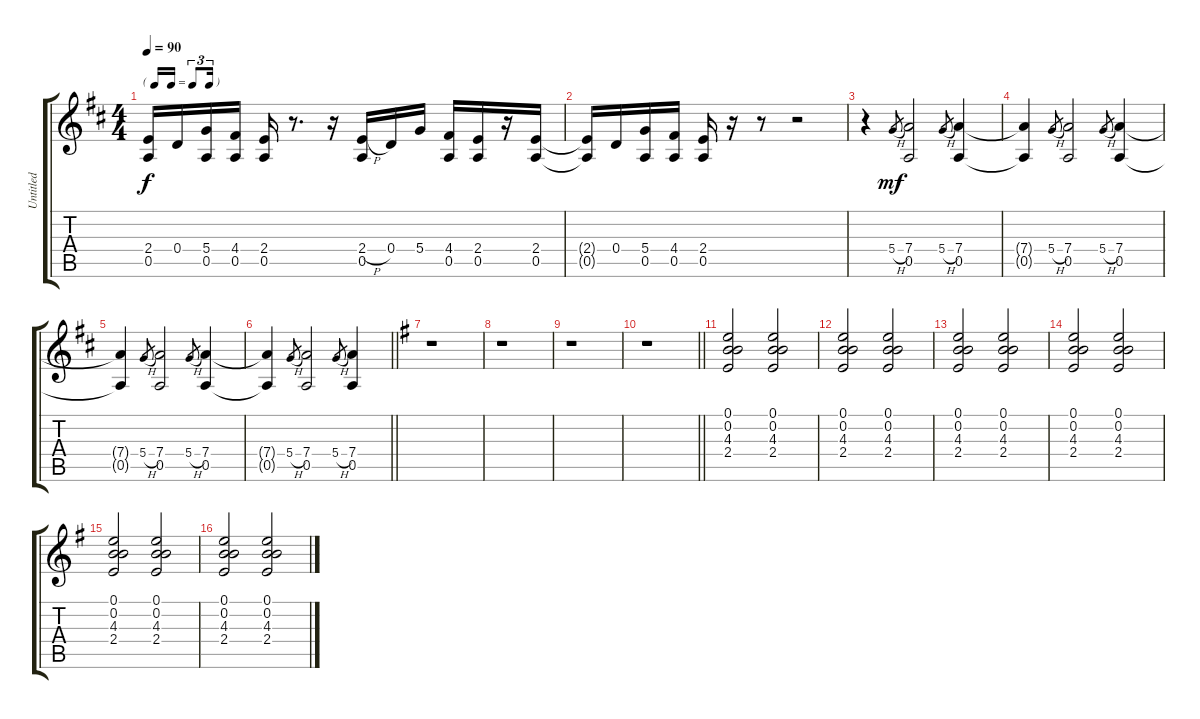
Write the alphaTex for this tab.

\track ("Untitled" "Untitled") {instrument distortionguitar}
\staff {score tabs}
\tuning (E4 B3 G3 D3 A2 E2) {hide}
\ts (4 4)
\tf triplet16th
\tempo 90
\clef g2
\ks d
(2.4 0.5).16{dy f} 0.4.16 (5.4 0.5).16 (4.4 0.5).16 (2.4 0.5).16 r.8{d} r.16 (2.4{h} 0.5).16 0.4.16 5.4.16 (4.4 0.5).16 (2.4 0.5).16 r.16 (2.4 0.5).16 |
(2.4{t} 0.5{t}).16 0.4.16 (5.4 0.5).16 (4.4 0.5).16 (2.4 0.5).16 r.16 r.8 r.2 |
r.4 5.4{h}.8{gr dy mf} (7.4 0.5).2 5.4{h}.8{gr} (7.4 0.5).4 |
(7.4{t} 0.5{t}).4 5.4{h}.8{gr} (7.4 0.5).2 5.4{h}.8{gr} (7.4 0.5).4 |
(7.4{t} 0.5{t}).4 5.4{h}.8{gr} (7.4 0.5).2 5.4{h}.8{gr} (7.4 0.5).4 |
\barLineRight lightlight
(7.4{t} 0.5{t}).4 5.4{h}.8{gr} (7.4 0.5).2 5.4{h}.8{gr} (7.4 0.5).4 |
\ks g
r.1 |
r.1 |
r.1 |
\barLineRight lightlight
r.1 |
(0.1 0.2 4.3 2.4).2 (0.1 0.2 4.3 2.4).2 |
(0.1 0.2 4.3 2.4).2 (0.1 0.2 4.3 2.4).2 |
(0.1 0.2 4.3 2.4).2 (0.1 0.2 4.3 2.4).2 |
(0.1 0.2 4.3 2.4).2 (0.1 0.2 4.3 2.4).2 |
(0.1 0.2 4.3 2.4).2 (0.1 0.2 4.3 2.4).2 |
(0.1 0.2 4.3 2.4).2 (0.1 0.2 4.3 2.4).2
